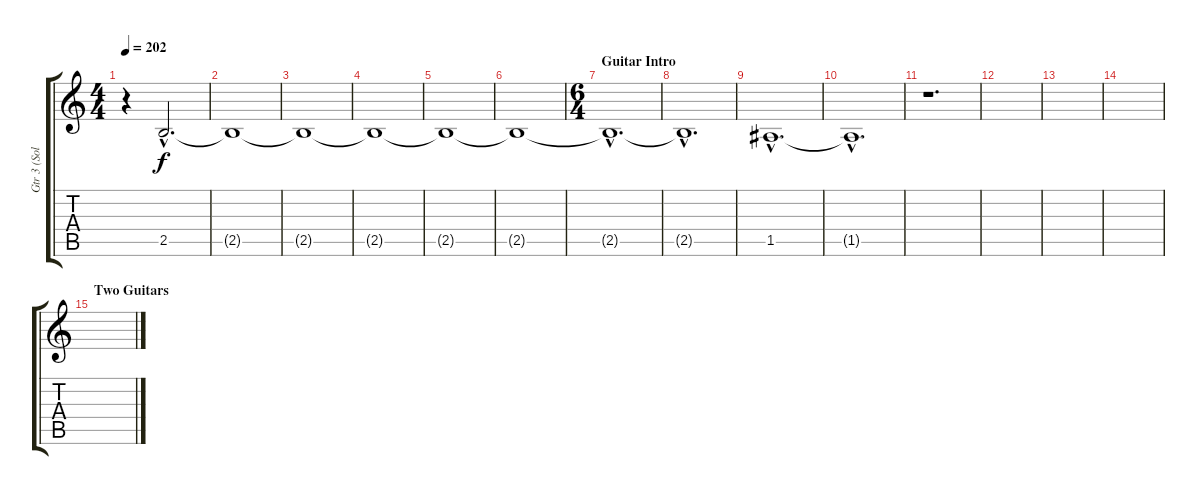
\track ("Gtr 3 (Solo II)" "Gtr 3 (Sol") {instrument distortionguitar}
\staff {score tabs}
\tuning (E4 B3 G3 D3 A2 E2) {hide}
\ts (4 4)
\tempo 202
\clef g2
\ks c
r.4{dy f volume 0 instrument synthstrings2} 2.5{hac}.2{d volume 6} |
2.5{t}.1 |
2.5{t}.1{volume 11} |
2.5{t}.1 |
2.5{t}.1{volume 13} |
2.5{t}.1 |
\ts (6 4)
\section ("" "Guitar Intro")
2.5{hac t}.1{d} |
2.5{hac t}.1{d} |
1.5{hac}.1{d} |
1.5{hac t}.1{d} |
r.1{d volume 14 instrument distortionguitar} |
|
|
|
\section ("" "Two Guitars")
